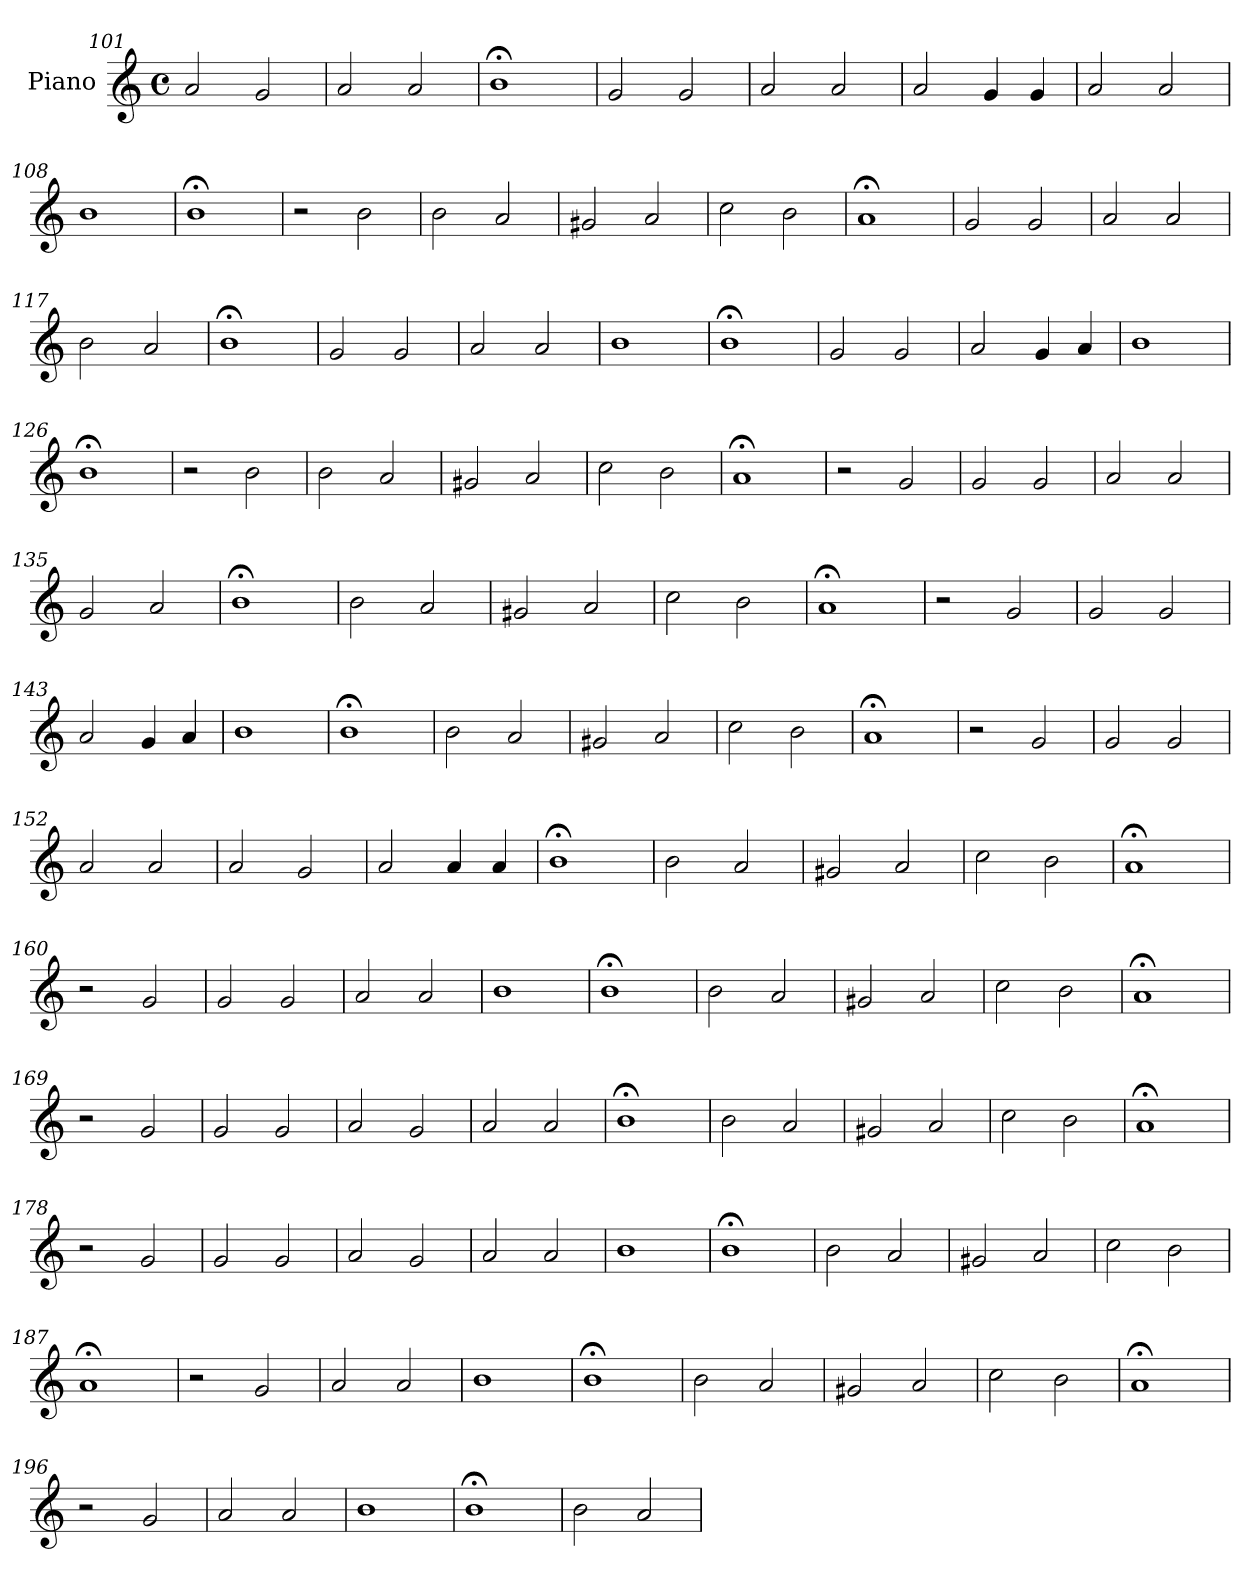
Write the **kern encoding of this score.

**kern
*part1
*staff1
*I"Piano
*I'Pno.
*clefG2
*k[]
*M4/4
*met(c)
=101
2a/
2g/
=102
2a/
2a/
=103
1b;<
=104
2g/
2g/
=105
2a/
2a/
=106
2a/
4g/
4g/
!!LO:LB:g=z
=107
2a/
2a/
=108
1b
=109
1b;<
=110
2r
2b\
=111
2b\
2a/
=112
2g#X/
2a/
=113
2cc\
2b\
=114
1a;<
=115
2g/
2g/
=116
2a/
2a/
=117
2b\
2a/
=118
1b;<
=119
2g/
2g/
=120
2a/
2a/
!!LO:LB:g=z
=121
1b
=122
1b;<
=123
2g/
2g/
=124
2a/
4g/
4a/
=125
1b
=126
1b;<
=127
2r
2b\
=128
2b\
2a/
=129
2g#X/
2a/
=130
2cc\
2b\
=131
1a;<
=132
2r
2g/
=133
2g/
2g/
!!LO:PB:g=z
=134
2a/
2a/
=135
2g/
2a/
=136
1b;<
=137
2b\
2a/
=138
2g#X/
2a/
=139
2cc\
2b\
=140
1a;<
=141
2r
2g/
=142
2g/
2g/
=143
2a/
4g/
4a/
=144
1b
=145
1b;<
!!LO:LB:g=z
=146
2b\
2a/
=147
2g#X/
2a/
=148
2cc\
2b\
=149
1a;<
=150
2r
2g/
=151
2g/
2g/
=152
2a/
2a/
=153
2a/
2g/
=154
2a/
4a/
4a/
=155
1b;<
=156
2b\
2a/
=157
2g#X/
2a/
!!LO:LB:g=z
=158
2cc\
2b\
=159
1a;<
=160
2r
2g/
=161
2g/
2g/
=162
2a/
2a/
=163
1b
=164
1b;<
=165
2b\
2a/
=166
2g#X/
2a/
=167
2cc\
2b\
=168
1a;<
=169
2r
2g/
=170
2g/
2g/
=171
2a/
2g/
!!LO:LB:g=z
=172
2a/
2a/
=173
1b;<
=174
2b\
2a/
=175
2g#X/
2a/
=176
2cc\
2b\
=177
1a;<
=178
2r
2g/
=179
2g/
2g/
=180
2a/
2g/
=181
2a/
2a/
=182
1b
=183
1b;<
=184
2b\
2a/
=185
2g#X/
2a/
!!LO:LB:g=z
=186
2cc\
2b\
=187
1a;<
=188
2r
2g/
=189
2a/
2a/
=190
1b
=191
1b;<
=192
2b\
2a/
=193
2g#X/
2a/
=194
2cc\
2b\
=195
1a;<
=196
2r
2g/
=197
2a/
2a/
=198
1b
=199
1b;<
!!LO:LB:g=z
=200
2b\
2a/
=
*-
